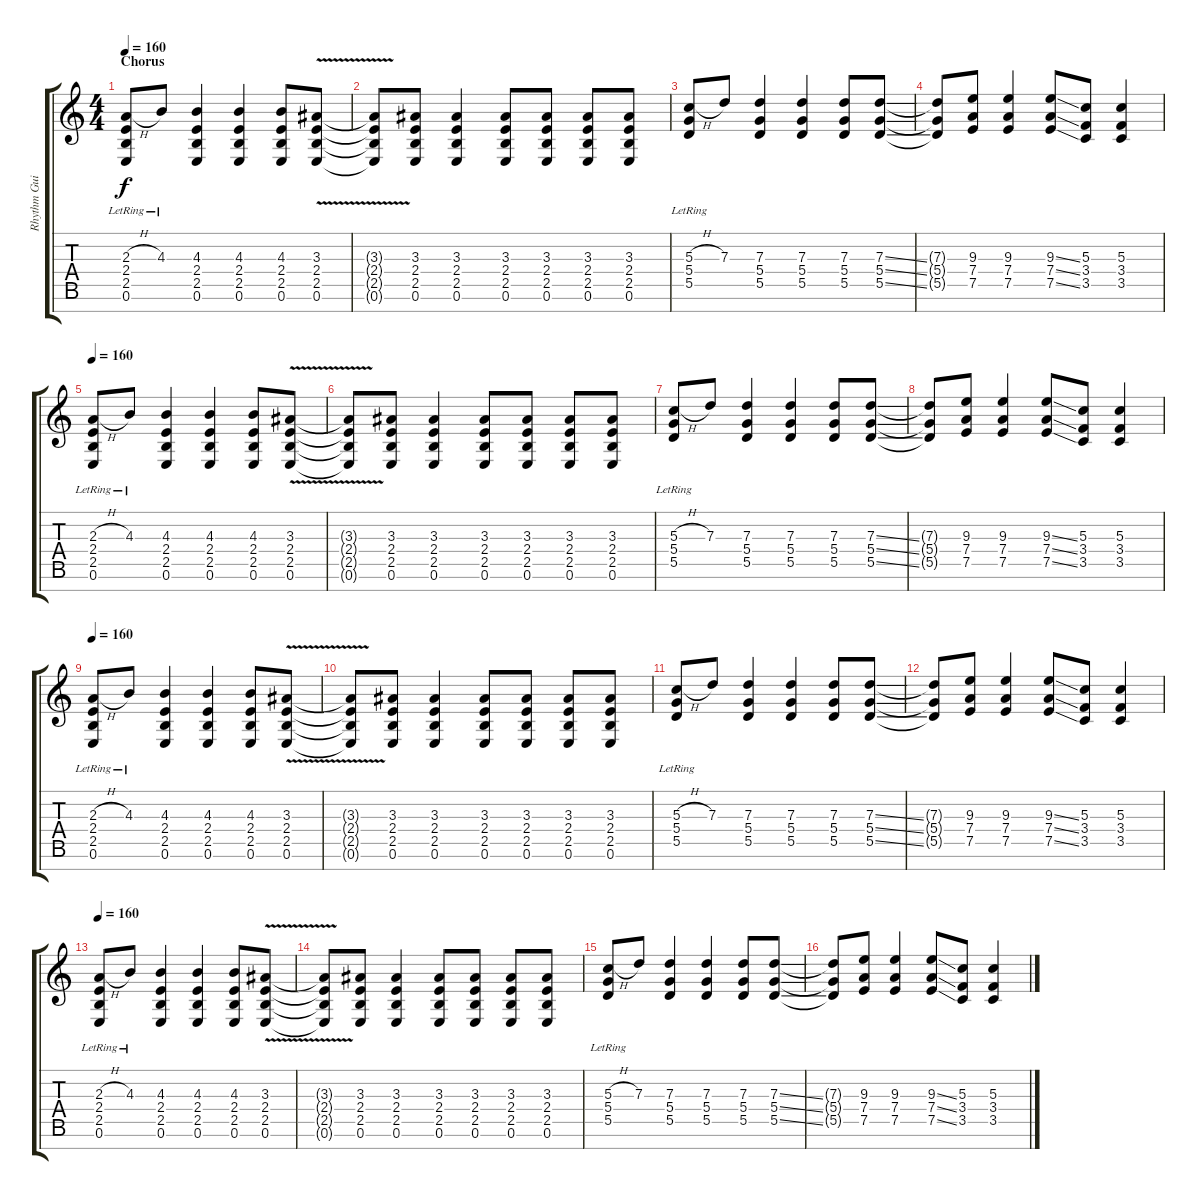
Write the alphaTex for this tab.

\track ("Rhythm Guitar L" "Rhythm Gui") {instrument overdrivenguitar}
\staff {score tabs}
\tuning (E4 B3 G3 D3 A2 E2 B1) {hide}
\ts (4 4)
\section ("" "Chorus")
\tempo 160
\clef g2
\ks c
(2.3{h} 2.4{lr} 2.5{lr} 0.6{lr}).8{dy f} 4.3{lr}.8 (4.3 2.4 2.5 0.6).4 (4.3 2.4 2.5 0.6).4 (4.3 2.4 2.5 0.6).8 (3.3{v} 2.4 2.5 0.6).8 |
(3.3{t} 2.4{t} 2.5{t} 0.6{t}).8 (3.3 2.4 2.5 0.6).8 (3.3 2.4 2.5 0.6).4 (3.3 2.4 2.5 0.6).8 (3.3 2.4 2.5 0.6).8 (3.3 2.4 2.5 0.6).8 (3.3 2.4 2.5 0.6).8 |
(5.3{h} 5.4{lr} 5.5{lr}).8 7.3.8 (7.3 5.4 5.5).4 (7.3 5.4 5.5).4 (7.3 5.4 5.5).8 (7.3{ss} 5.4{ss} 5.5{ss}).8 |
(7.3{t} 5.4{t} 5.5{t}).8 (9.3 7.4 7.5).8 (9.3 7.4 7.5).4 (9.3{ss} 7.4{ss} 7.5{ss}).8 (5.3 3.4 3.5).8 (5.3 3.4 3.5).4 |
\tempo 160
(2.3{h} 2.4{lr} 2.5{lr} 0.6{lr}).8 4.3{lr}.8 (4.3 2.4 2.5 0.6).4 (4.3 2.4 2.5 0.6).4 (4.3 2.4 2.5 0.6).8 (3.3{v} 2.4 2.5 0.6).8 |
(3.3{t} 2.4{t} 2.5{t} 0.6{t}).8 (3.3 2.4 2.5 0.6).8 (3.3 2.4 2.5 0.6).4 (3.3 2.4 2.5 0.6).8 (3.3 2.4 2.5 0.6).8 (3.3 2.4 2.5 0.6).8 (3.3 2.4 2.5 0.6).8 |
(5.3{h} 5.4{lr} 5.5{lr}).8 7.3.8 (7.3 5.4 5.5).4 (7.3 5.4 5.5).4 (7.3 5.4 5.5).8 (7.3{ss} 5.4{ss} 5.5{ss}).8 |
(7.3{t} 5.4{t} 5.5{t}).8 (9.3 7.4 7.5).8 (9.3 7.4 7.5).4 (9.3{ss} 7.4{ss} 7.5{ss}).8 (5.3 3.4 3.5).8 (5.3 3.4 3.5).4 |
\tempo 160
(2.3{h} 2.4{lr} 2.5{lr} 0.6{lr}).8 4.3{lr}.8 (4.3 2.4 2.5 0.6).4 (4.3 2.4 2.5 0.6).4 (4.3 2.4 2.5 0.6).8 (3.3{v} 2.4 2.5 0.6).8 |
(3.3{t} 2.4{t} 2.5{t} 0.6{t}).8 (3.3 2.4 2.5 0.6).8 (3.3 2.4 2.5 0.6).4 (3.3 2.4 2.5 0.6).8 (3.3 2.4 2.5 0.6).8 (3.3 2.4 2.5 0.6).8 (3.3 2.4 2.5 0.6).8 |
(5.3{h} 5.4{lr} 5.5{lr}).8 7.3.8 (7.3 5.4 5.5).4 (7.3 5.4 5.5).4 (7.3 5.4 5.5).8 (7.3{ss} 5.4{ss} 5.5{ss}).8 |
(7.3{t} 5.4{t} 5.5{t}).8 (9.3 7.4 7.5).8 (9.3 7.4 7.5).4 (9.3{ss} 7.4{ss} 7.5{ss}).8 (5.3 3.4 3.5).8 (5.3 3.4 3.5).4 |
\tempo 160
(2.3{h} 2.4{lr} 2.5{lr} 0.6{lr}).8 4.3{lr}.8 (4.3 2.4 2.5 0.6).4 (4.3 2.4 2.5 0.6).4 (4.3 2.4 2.5 0.6).8 (3.3{v} 2.4 2.5 0.6).8 |
(3.3{t} 2.4{t} 2.5{t} 0.6{t}).8 (3.3 2.4 2.5 0.6).8 (3.3 2.4 2.5 0.6).4 (3.3 2.4 2.5 0.6).8 (3.3 2.4 2.5 0.6).8 (3.3 2.4 2.5 0.6).8 (3.3 2.4 2.5 0.6).8 |
(5.3{h} 5.4{lr} 5.5{lr}).8 7.3.8 (7.3 5.4 5.5).4 (7.3 5.4 5.5).4 (7.3 5.4 5.5).8 (7.3{ss} 5.4{ss} 5.5{ss}).8 |
(7.3{t} 5.4{t} 5.5{t}).8 (9.3 7.4 7.5).8 (9.3 7.4 7.5).4 (9.3{ss} 7.4{ss} 7.5{ss}).8 (5.3 3.4 3.5).8 (5.3 3.4 3.5).4
